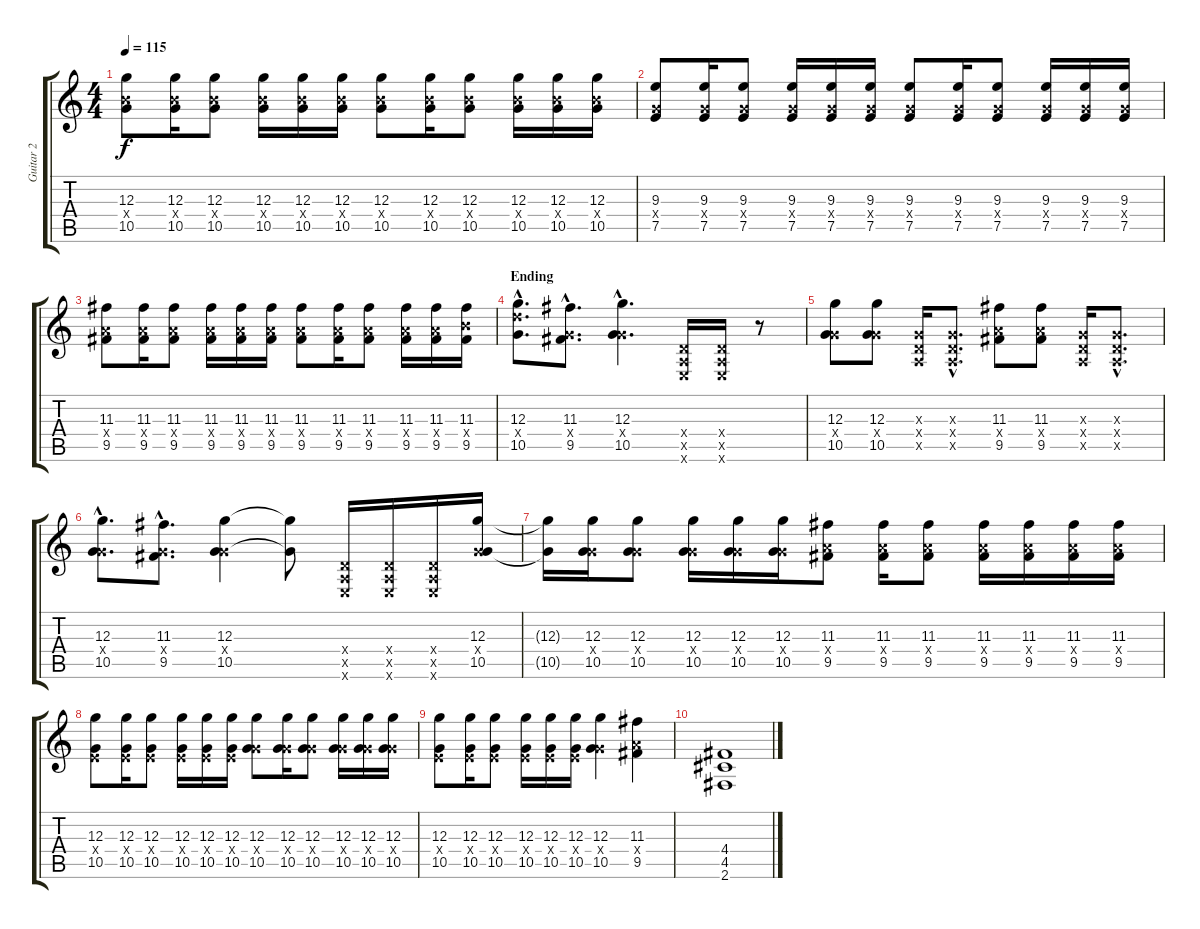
\track ("Guitar 2" "Guitar 2") {instrument distortionguitar}
\staff {score tabs}
\tuning (E4 B3 G3 D3 A2 E2) {hide}
\ts (4 4)
\tempo 115
\clef g2
\ks c
(12.3 9.4{x} 10.5).8{dy f} (12.3 9.4{x} 10.5).16 (12.3 9.4{x} 10.5).8 (12.3 9.4{x} 10.5).16 (12.3 9.4{x} 10.5).16 (12.3 9.4{x} 10.5).16 (12.3 9.4{x} 10.5).8 (12.3 9.4{x} 10.5).16 (12.3 9.4{x} 10.5).8 (12.3 9.4{x} 10.5).16 (12.3 9.4{x} 10.5).16 (12.3 9.4{x} 10.5).16 |
(9.3 5.4{x} 7.5).8 (9.3 5.4{x} 7.5).16 (9.3 5.4{x} 7.5).8 (9.3 5.4{x} 7.5).16 (9.3 5.4{x} 7.5).16 (9.3 5.4{x} 7.5).16 (9.3 5.4{x} 7.5).8 (9.3 5.4{x} 7.5).16 (9.3 5.4{x} 7.5).8 (9.3 5.4{x} 7.5).16 (9.3 5.4{x} 7.5).16 (9.3 5.4{x} 7.5).16 |
(11.3 7.4{x} 9.5).8 (11.3 7.4{x} 9.5).16 (11.3 7.4{x} 9.5).8 (11.3 7.4{x} 9.5).16 (11.3 7.4{x} 9.5).16 (11.3 7.4{x} 9.5).16 (11.3 7.4{x} 9.5).8 (11.3 7.4{x} 9.5).16 (11.3 7.4{x} 9.5).8 (11.3 7.4{x} 9.5).16 (11.3 7.4{x} 9.5).16 (11.3 9.4{x} 9.5).16 |
\section ("" "Ending")
(12.3{hac} 12.4{hac x} 10.5{hac}).8{d} (11.3{hac} 5.4{hac x} 9.5{hac}).8{d} (12.3{hac} 5.4{hac x} 10.5{hac}).4{d} (0.4{x} 0.5{x} 0.6{x}).16 (0.4{x} 0.5{x} 0.6{x}).16 r.8 |
(12.3 5.4{x} 10.5).8 (12.3 5.4{x} 10.5).8 (0.3{x} 0.4{x} 0.5{x}).16 (0.3{hac x} 0.4{hac x} 0.5{hac x}).8{d} (11.3 7.4{x} 9.5).8 (11.3 7.4{x} 9.5).8 (0.3{x} 0.4{x} 0.5{x}).16 (0.3{hac x} 0.4{hac x} 0.5{hac x}).8{d} |
(12.3{hac} 5.4{hac x} 10.5{hac}).8{d} (11.3{hac} 5.4{hac x} 9.5{hac}).8{d} (12.3 5.4{x} 10.5).4 (12.3{t} 10.5{t}).8 (0.4{x} 0.5{x} 0.6{x}).16 (0.4{x} 0.5{x} 0.6{x}).16 (0.4{x} 0.5{x} 0.6{x}).16 (12.3 5.4{x} 10.5).16 |
(12.3{t} 10.5{t}).16 (12.3 5.4{x} 10.5).16 (12.3 5.4{x} 10.5).8 (12.3 5.4{x} 10.5).16 (12.3 5.4{x} 10.5).16 (12.3 5.4{x} 10.5).16 (11.3 7.4{x} 9.5).8 (11.3 7.4{x} 9.5).16 (11.3 7.4{x} 9.5).8 (11.3 7.4{x} 9.5).16 (11.3 7.4{x} 9.5).16 (11.3 7.4{x} 9.5).16 (11.3 7.4{x} 9.5).16 |
(12.3 2.4{x} 10.5).8 (12.3 2.4{x} 10.5).16 (12.3 2.4{x} 10.5).8 (12.3 2.4{x} 10.5).16 (12.3 2.4{x} 10.5).16 (12.3 2.4{x} 10.5).16 (12.3 5.4{x} 10.5).8 (12.3 5.4{x} 10.5).16 (12.3 5.4{x} 10.5).8 (12.3 5.4{x} 10.5).16 (12.3 5.4{x} 10.5).16 (12.3 5.4{x} 10.5).16 |
(12.3 2.4{x} 10.5).8 (12.3 2.4{x} 10.5).16 (12.3 2.4{x} 10.5).8 (12.3 2.4{x} 10.5).16 (12.3 2.4{x} 10.5).16 (12.3 2.4{x} 10.5).16 (12.3 5.4{x} 10.5).4 (11.3 7.4{x} 9.5).4 |
(4.4 4.5 2.6).1
